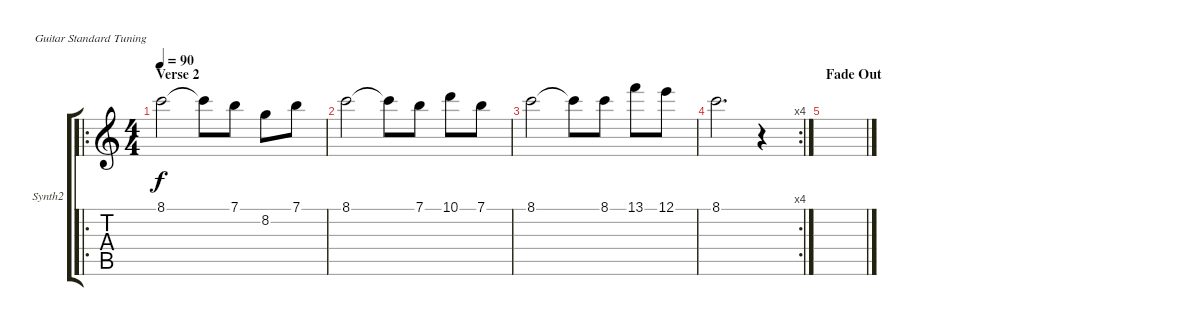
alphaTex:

\defaultSystemsLayout 4
\bracketExtendMode groupsimilarinstruments
\firstSystemTrackNameOrientation horizontal
\otherSystemsTrackNameOrientation horizontal
\track ("Female Voice" "Synth2") {instrument acousticguitarsteel}
\staff {score tabs}
\tuning (E4 B3 G3 D3 A2 E2)
\ro
\ts (4 4)
\section ("" "Verse 2")
\tempo 90
\clef g2
\ks c
8.1.2{dy f} 8.1{t}.8 7.1.8 8.2.8 7.1.8 |
8.1.2 8.1{t}.8 7.1.8 10.1.8 7.1.8 |
8.1.2 8.1{t}.8 8.1.8 13.1.8 12.1.8 |
\rc 4
8.1.2{d} r.4 |
\section ("" "Fade Out")
